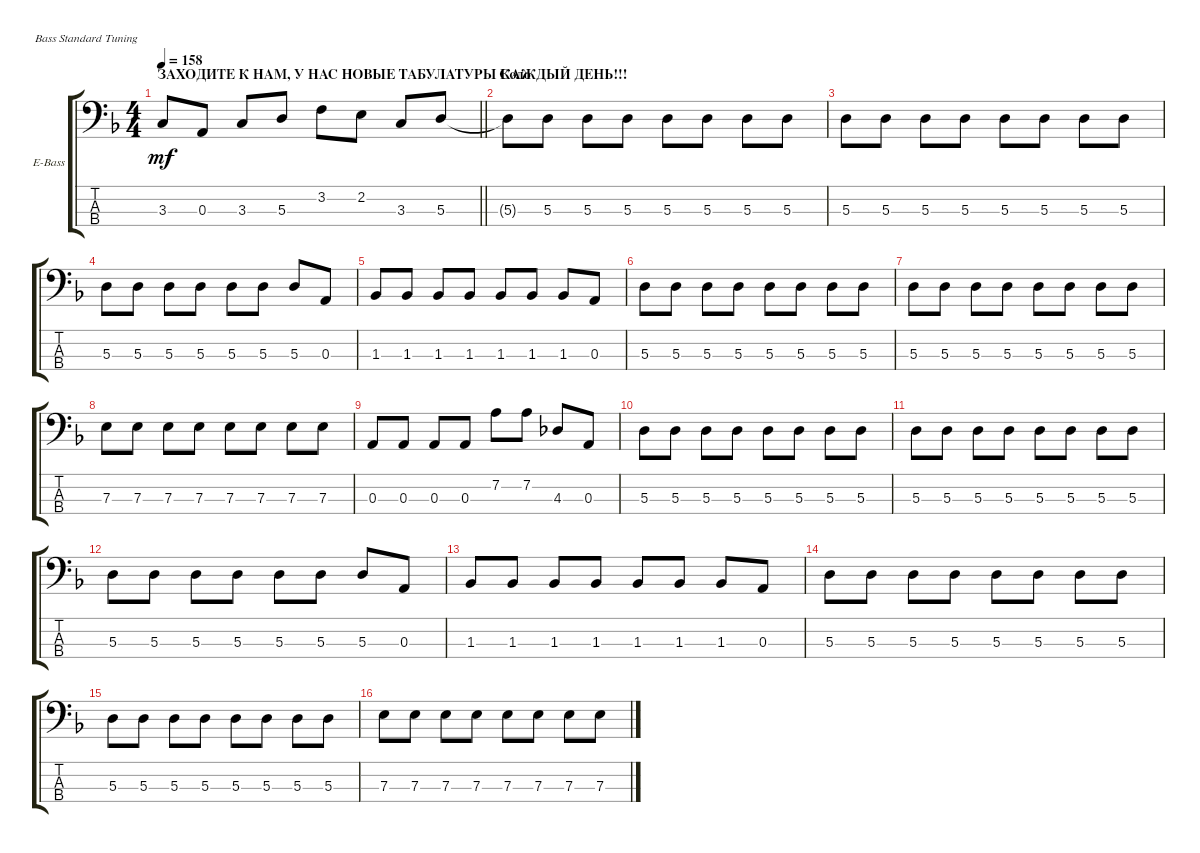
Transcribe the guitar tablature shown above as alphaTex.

\bracketExtendMode groupsimilarinstruments
\firstSystemTrackNameOrientation horizontal
\otherSystemsTrackNameOrientation horizontal
\track ("Виталий Дубинин" "E-Bass") {instrument electricbassfinger}
\staff {score tabs}
\tuning (G2 D2 A1 E1)
\ts (4 4)
\beaming (8 2 2 2 2)
\section ("" "ЗАХОДИТЕ К НАМ, У НАС НОВЫЕ ТАБУЛАТУРЫ КАЖДЫЙ ДЕНЬ!!!")
\tempo 158
\clef f4
\barLineRight lightlight
\ks dminor
3.3.8{dy mf instrument electricbassfinger} 0.3.8 3.3.8 5.3.8 3.2.8 2.2.8 3.3.8 5.3.8 |
\section ("" "Соло")
5.3{t}.8 5.3.8 5.3.8 5.3.8 5.3.8 5.3.8 5.3.8 5.3.8 |
5.3.8 5.3.8 5.3.8 5.3.8 5.3.8 5.3.8 5.3.8 5.3.8 |
5.3.8 5.3.8 5.3.8 5.3.8 5.3.8 5.3.8 5.3.8 0.3.8 |
1.3.8 1.3.8 1.3.8 1.3.8 1.3.8 1.3.8 1.3.8 0.3.8 |
5.3.8 5.3.8 5.3.8 5.3.8 5.3.8 5.3.8 5.3.8 5.3.8 |
5.3.8 5.3.8 5.3.8 5.3.8 5.3.8 5.3.8 5.3.8 5.3.8 |
7.3.8 7.3.8 7.3.8 7.3.8 7.3.8 7.3.8 7.3.8 7.3.8 |
0.3.8 0.3.8 0.3.8 0.3.8 7.2.8 7.2.8 4.3.8 0.3.8 |
5.3.8 5.3.8 5.3.8 5.3.8 5.3.8 5.3.8 5.3.8 5.3.8 |
5.3.8 5.3.8 5.3.8 5.3.8 5.3.8 5.3.8 5.3.8 5.3.8 |
5.3.8 5.3.8 5.3.8 5.3.8 5.3.8 5.3.8 5.3.8 0.3.8 |
1.3.8 1.3.8 1.3.8 1.3.8 1.3.8 1.3.8 1.3.8 0.3.8 |
5.3.8 5.3.8 5.3.8 5.3.8 5.3.8 5.3.8 5.3.8 5.3.8 |
5.3.8 5.3.8 5.3.8 5.3.8 5.3.8 5.3.8 5.3.8 5.3.8 |
7.3.8 7.3.8 7.3.8 7.3.8 7.3.8 7.3.8 7.3.8 7.3.8
